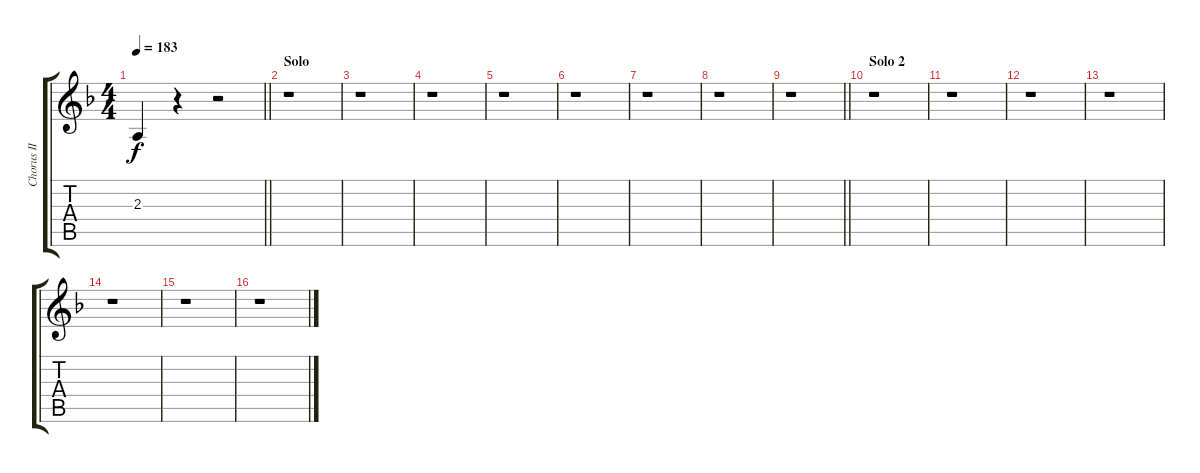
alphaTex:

\track ("Chorus II" "Chorus II") {instrument voiceoohs}
\staff {score tabs}
\tuning (E4 B3 G3 D3 A2 E2) {hide}
\ts (4 4)
\tempo 183
\clef g2
\barLineRight lightlight
\ks f
2.3{t}.4{dy f} r.4 r.2 |
\section ("" "Solo")
r.1 |
r.1 |
r.1 |
r.1 |
r.1 |
r.1 |
r.1 |
\barLineRight lightlight
r.1 |
\section ("" "Solo 2")
r.1 |
r.1 |
r.1 |
r.1 |
r.1 |
r.1 |
r.1
